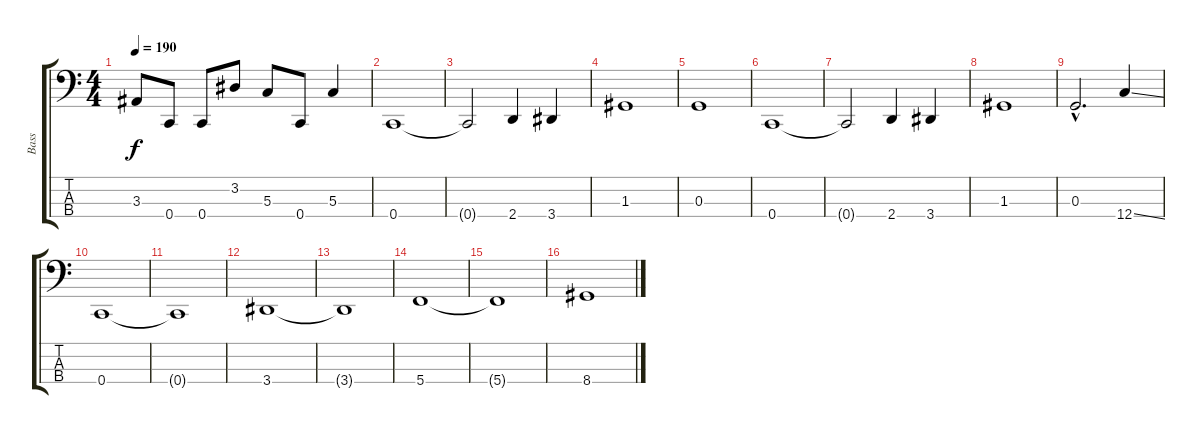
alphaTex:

\track ("Bass" "Bass") {instrument electricbasspick}
\staff {score tabs}
\tuning (F2 C2 G1 C1) {hide}
\ts (4 4)
\tempo 190
\clef f4
\ks c
3.3.8{dy f} 0.4.8 0.4.8 3.2.8 5.3.8 0.4.8 5.3.4 |
0.4.1 |
0.4{t}.2 2.4.4 3.4.4 |
1.3.1 |
0.3.1 |
0.4.1 |
0.4{t}.2 2.4.4 3.4.4 |
1.3.1 |
0.3{hac}.2{d} 12.4{ss}.4 |
0.4.1 |
0.4{t}.1 |
3.4.1 |
3.4{t}.1 |
5.4.1 |
5.4{t}.1 |
8.4.1
